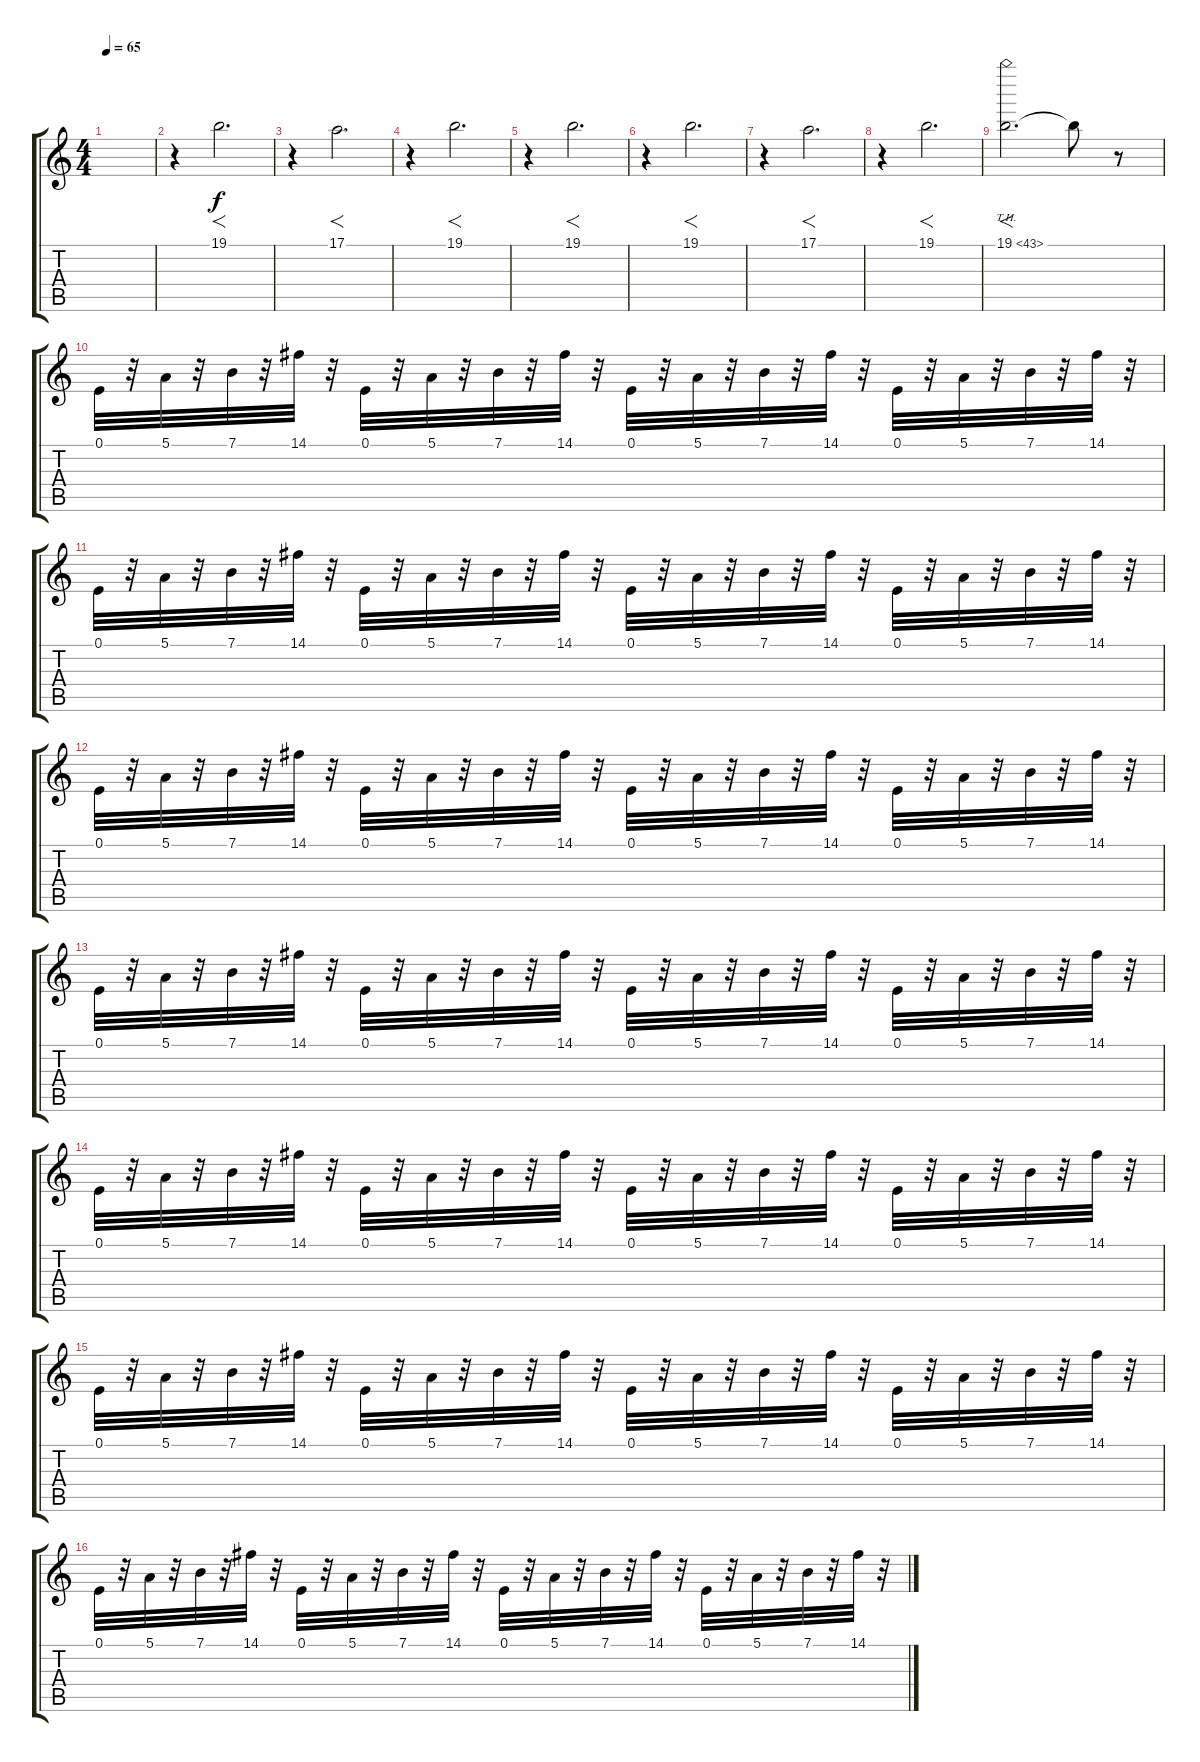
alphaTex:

\track "" {instrument ocarina}
\staff {score tabs}
\tuning (E4 B3 G3 D3 A2 E2) {hide}
\ts (4 4)
\tempo 65
\clef g2
\ks c
|
r.4{volume 16 instrument voiceoohs} 19.1.2{f d} |
r.4 17.1.2{f d} |
r.4 19.1.2{f d} |
r.4 19.1.2{f d txt ""} |
r.4 19.1.2{f d} |
r.4 17.1.2{f d} |
r.4 19.1.2{f d} |
19.1{th 24}.2{f d} 19.1{t}.8 r.8 |
0.1.32{volume 6 balance 14 instrument ocarina} r.32 5.1.32 r.32 7.1.32 r.32 14.1.32 r.32 0.1.32 r.32 5.1.32 r.32 7.1.32 r.32 14.1.32 r.32 0.1.32 r.32 5.1.32 r.32 7.1.32 r.32 14.1.32 r.32 0.1.32 r.32 5.1.32 r.32 7.1.32 r.32 14.1.32 r.32 |
0.1.32 r.32 5.1.32 r.32 7.1.32 r.32 14.1.32 r.32 0.1.32 r.32 5.1.32 r.32 7.1.32 r.32 14.1.32 r.32 0.1.32 r.32 5.1.32 r.32 7.1.32 r.32 14.1.32 r.32 0.1.32 r.32 5.1.32 r.32 7.1.32 r.32 14.1.32 r.32 |
0.1.32 r.32 5.1.32 r.32 7.1.32 r.32 14.1.32 r.32 0.1.32 r.32 5.1.32 r.32 7.1.32 r.32 14.1.32 r.32 0.1.32 r.32 5.1.32 r.32 7.1.32 r.32 14.1.32 r.32 0.1.32 r.32 5.1.32 r.32 7.1.32 r.32 14.1.32 r.32 |
0.1.32 r.32 5.1.32 r.32 7.1.32 r.32 14.1.32 r.32 0.1.32 r.32 5.1.32 r.32 7.1.32 r.32 14.1.32 r.32 0.1.32 r.32 5.1.32 r.32 7.1.32 r.32 14.1.32 r.32 0.1.32 r.32 5.1.32 r.32 7.1.32 r.32 14.1.32 r.32 |
0.1.32 r.32 5.1.32 r.32 7.1.32 r.32 14.1.32 r.32 0.1.32 r.32 5.1.32 r.32 7.1.32 r.32 14.1.32 r.32 0.1.32 r.32 5.1.32 r.32 7.1.32 r.32 14.1.32 r.32 0.1.32 r.32 5.1.32 r.32 7.1.32 r.32 14.1.32 r.32 |
0.1.32 r.32 5.1.32 r.32 7.1.32 r.32 14.1.32 r.32 0.1.32 r.32 5.1.32 r.32 7.1.32 r.32 14.1.32 r.32 0.1.32 r.32 5.1.32 r.32 7.1.32 r.32 14.1.32 r.32 0.1.32 r.32 5.1.32 r.32 7.1.32 r.32 14.1.32 r.32 |
0.1.32 r.32 5.1.32 r.32 7.1.32 r.32 14.1.32 r.32 0.1.32 r.32 5.1.32 r.32 7.1.32 r.32 14.1.32 r.32 0.1.32 r.32 5.1.32 r.32 7.1.32 r.32 14.1.32 r.32 0.1.32 r.32 5.1.32 r.32 7.1.32 r.32 14.1.32 r.32
